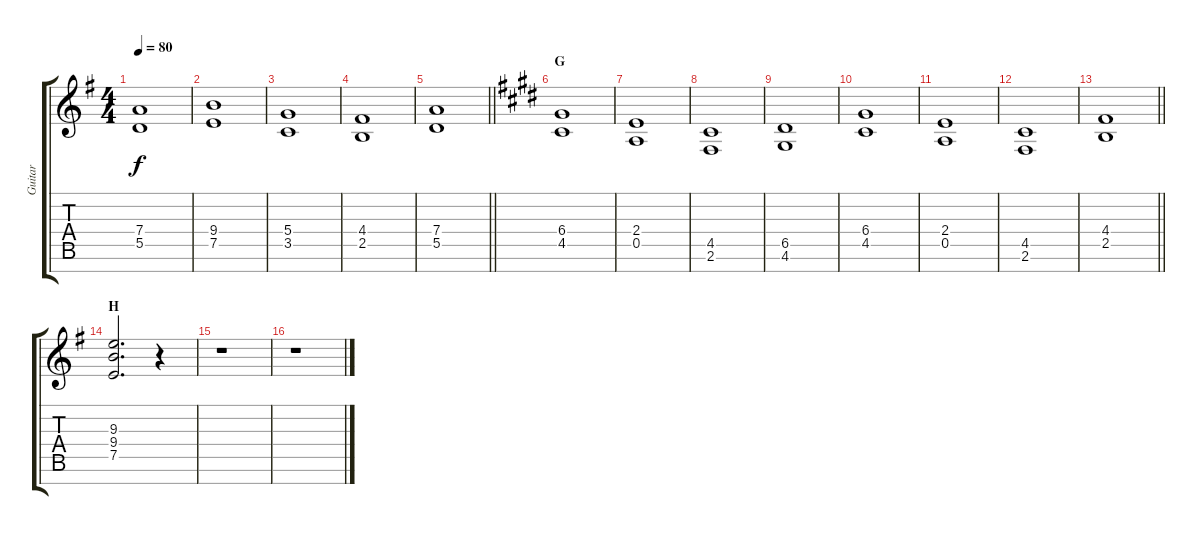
\track ("Guitar" "Guitar") {instrument distortionguitar}
\staff {score tabs}
\tuning (E4 B3 G3 D3 A2 E2 B1) {hide}
\ts (4 4)
\tempo 80
\clef g2
\ks g
(7.4 5.5).1{dy f} |
(9.4 7.5).1 |
(5.4 3.5).1 |
(4.4 2.5).1 |
\barLineRight lightlight
(7.4 5.5).1 |
\section ("" "G")
\ks c#minor
(6.4 4.5).1 |
\ks e
(2.4 0.5).1 |
(4.5 2.6).1 |
(6.5 4.6).1 |
(6.4 4.5).1 |
(2.4 0.5).1 |
(4.5 2.6).1 |
\barLineRight lightlight
(4.4 2.5).1 |
\section ("" "H")
\ks g
(9.3 9.4 7.5).2{d} r.4 |
r.1 |
r.1
